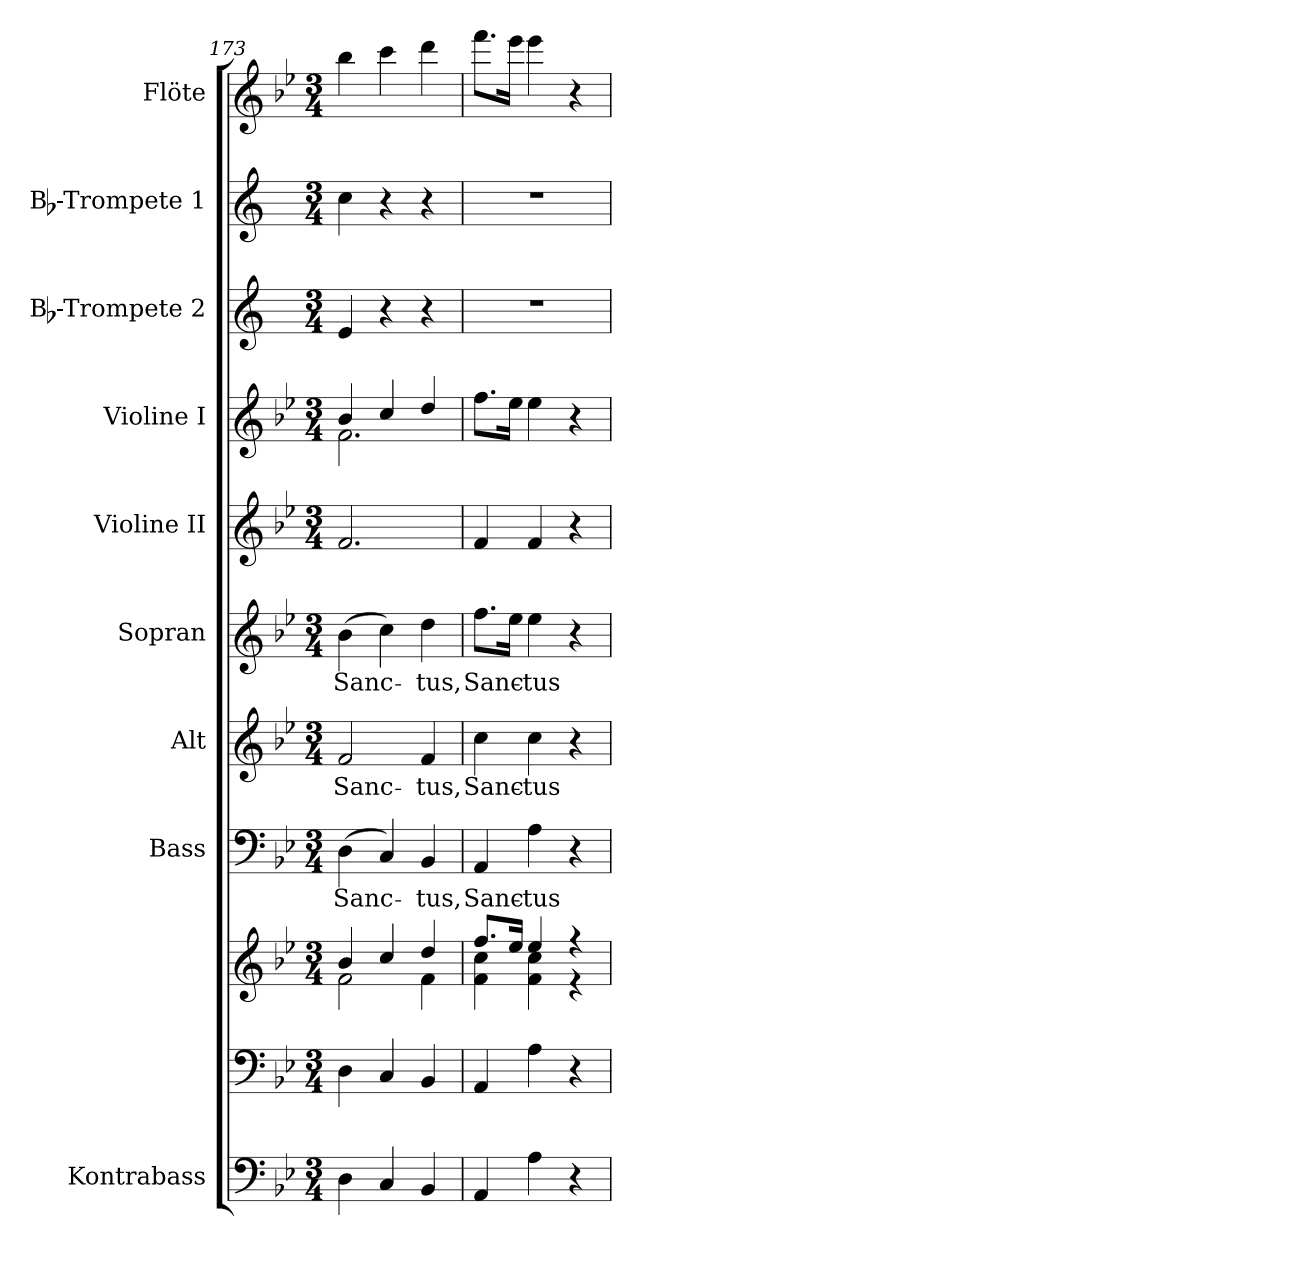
**kern	**kern	**kern	**kern	**text	**kern	**text	**kern	**text	**kern	**kern	**kern	**kern	**kern
*part10	*part9	*part9	*part8	*part8	*part7	*part7	*part6	*part6	*part5	*part4	*part3	*part2	*part1
*staff11	*staff10	*staff9	*staff8	*staff8	*staff7	*staff7	*staff6	*staff6	*staff5	*staff4	*staff3	*staff2	*staff1
*I"Kontrabass	*	*	*I"Bass	*	*I"Alt	*	*I"Sopran	*	*I"Violine II	*I"Violine I	*I"Bb-Trompete 2	*I"Bb-Trompete 1	*I"Flöte
*I'Kb.	*	*	*I'B.	*	*I'A.	*	*I'S.	*	*I'Vl. II	*I'Vl. I	*I'Bb Trp. 2	*I'Bb Trp. 1	*I'Fl.
*clefF4	*clefF4	*clefG2	*clefF4	*	*clefG2	*	*clefG2	*	*clefG2	*clefG2	*clefG2	*clefG2	*clefG2
*ITrd7c12	*	*	*	*	*	*	*	*	*	*	*ITrd1c2	*ITrd1c2	*
*k[b-e-]	*k[b-e-]	*k[b-e-]	*k[b-e-]	*	*k[b-e-]	*	*k[b-e-]	*	*k[b-e-]	*k[b-e-]	*k[b-e-]	*k[b-e-]	*k[b-e-]
*B-:	*B-:	*B-:	*B-:	*	*B-:	*	*B-:	*	*B-:	*B-:	*B-:	*B-:	*B-:
*M3/4	*M3/4	*M3/4	*M3/4	*	*M3/4	*	*M3/4	*	*M3/4	*M3/4	*M3/4	*M3/4	*M3/4
=173	=173	=173	=173	=173	=173	=173	=173	=173	=173	=173	=173	=173	=173
*	*	*^	*	*	*	*	*	*	*	*	*	*	*
!	!	!	!	!	!LO:LY:b	!	!LO:LY:b	!	!LO:LY:b	!	!	!	!	!
*	*	*	*	*	*	*	*	*	*	*	*^	*	*	*
4DD\	4D\	4b-/	2f\	(>4D\	Sanc-	2f/	Sanc-	(>4b-\	Sanc-	2.f/	4b-/	2.f\	4d/	4b-\	4bb-\
4CC/	4C/	4cc/	.	4C/)	.	.	.	4cc\)	.	.	4cc/	.	4r	4r	4ccc\
!	!	!	!	!	!LO:LY:b	!	!LO:LY:b	!	!LO:LY:b	!	!	!	!	!	!
4BBB-/	4BB-/	4dd/	4f\	4BB-/	-tus,	4f/	-tus,	4dd\	-tus,	.	4dd/	.	4r	4r	4ddd\
*	*	*	*	*	*	*	*	*	*	*	*v	*v	*	*	*
=174	=174	=174	=174	=174	=174	=174	=174	=174	=174	=174	=174	=174	=174	=174
!	!	!	!	!	!LO:LY:b	!	!LO:LY:b	!	!LO:LY:b	!	!	!	!	!
4AAA/	4AA/	8.ff/L	4f\ 4cc\	4AA/	Sanc-	4cc\	Sanc-	8.ff\L	Sanc-	4f/	8.ff\L	2.r	2.r	8.fff\L
.	.	16ee-/Jk	.	.	.	.	.	16ee-\Jk	.	.	16ee-\Jk	.	.	16eee-\Jk
!	!	!	!	!	!LO:LY:b	!	!LO:LY:b	!	!LO:LY:b	!	!	!	!	!
4AA\	4A\	4ee-/	4f\ 4cc\	4A\	-tus	4cc\	-tus	4ee-\	-tus	4f/	4ee-\	.	.	4eee-\
4r	4r	4r	4r	4r	.	4r	.	4r	.	4r	4r	.	.	4r
*	*	*v	*v	*	*	*	*	*	*	*	*	*	*	*
=	=	=	=	=	=	=	=	=	=	=	=	=	=
*-	*-	*-	*-	*-	*-	*-	*-	*-	*-	*-	*-	*-	*-
